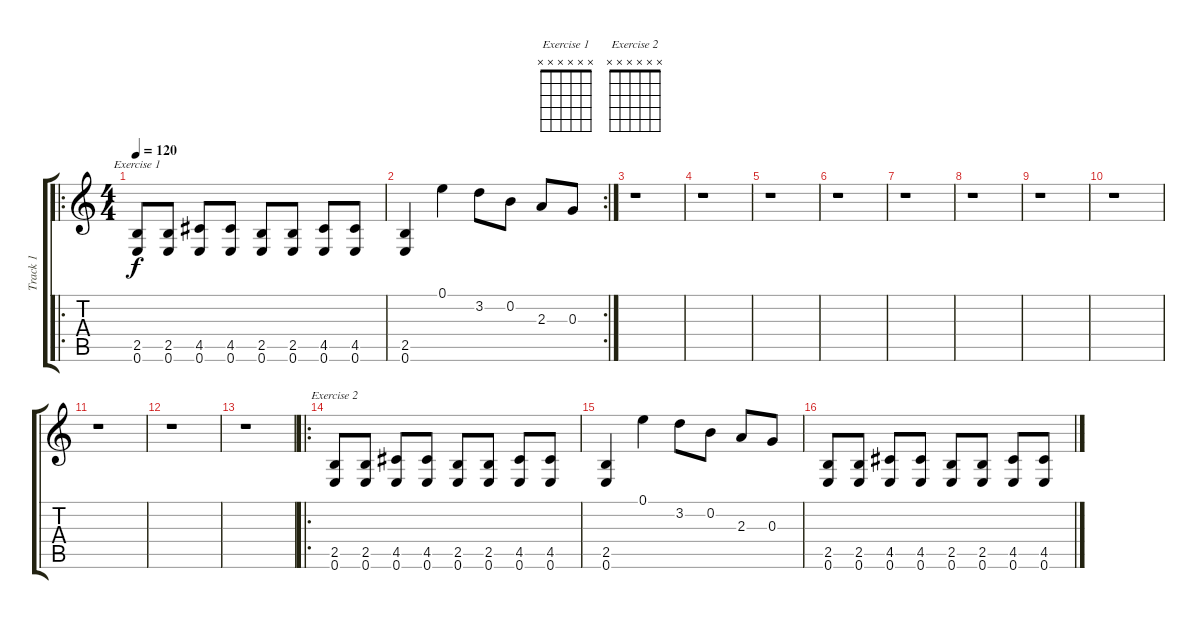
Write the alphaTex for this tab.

\track ("Track 1" "Track 1") {instrument acousticguitarnylon}
\staff {score tabs}
\tuning (E4 B3 G3 D3 A2 E2) {hide}
\chord ("Exercise 1" x x x x x x) {firstfret 0}
\chord ("Exercise 2" x x x x x x) {firstfret 0}
\ro
\ts (4 4)
\tempo 120
\clef g2
\ks c
(2.5 0.6).8{ch "Exercise 1" dy f instrument acousticguitarnylon} (2.5 0.6).8 (4.5 0.6).8 (4.5 0.6).8 (2.5 0.6).8 (2.5 0.6).8 (4.5 0.6).8 (4.5 0.6).8 |
\rc 2
(2.5 0.6).4 0.1.4 3.2.8 0.2.8 2.3.8 0.3.8 |
r.1 |
r.1 |
r.1 |
r.1 |
r.1 |
r.1 |
r.1 |
r.1 |
r.1 |
r.1 |
r.1 |
\ro
(2.5 0.6).8{ch "Exercise 2"} (2.5 0.6).8 (4.5 0.6).8 (4.5 0.6).8 (2.5 0.6).8 (2.5 0.6).8 (4.5 0.6).8 (4.5 0.6).8 |
(2.5 0.6).4 0.1.4 3.2.8 0.2.8 2.3.8 0.3.8 |
(2.5 0.6).8 (2.5 0.6).8 (4.5 0.6).8 (4.5 0.6).8 (2.5 0.6).8 (2.5 0.6).8 (4.5 0.6).8 (4.5 0.6).8
